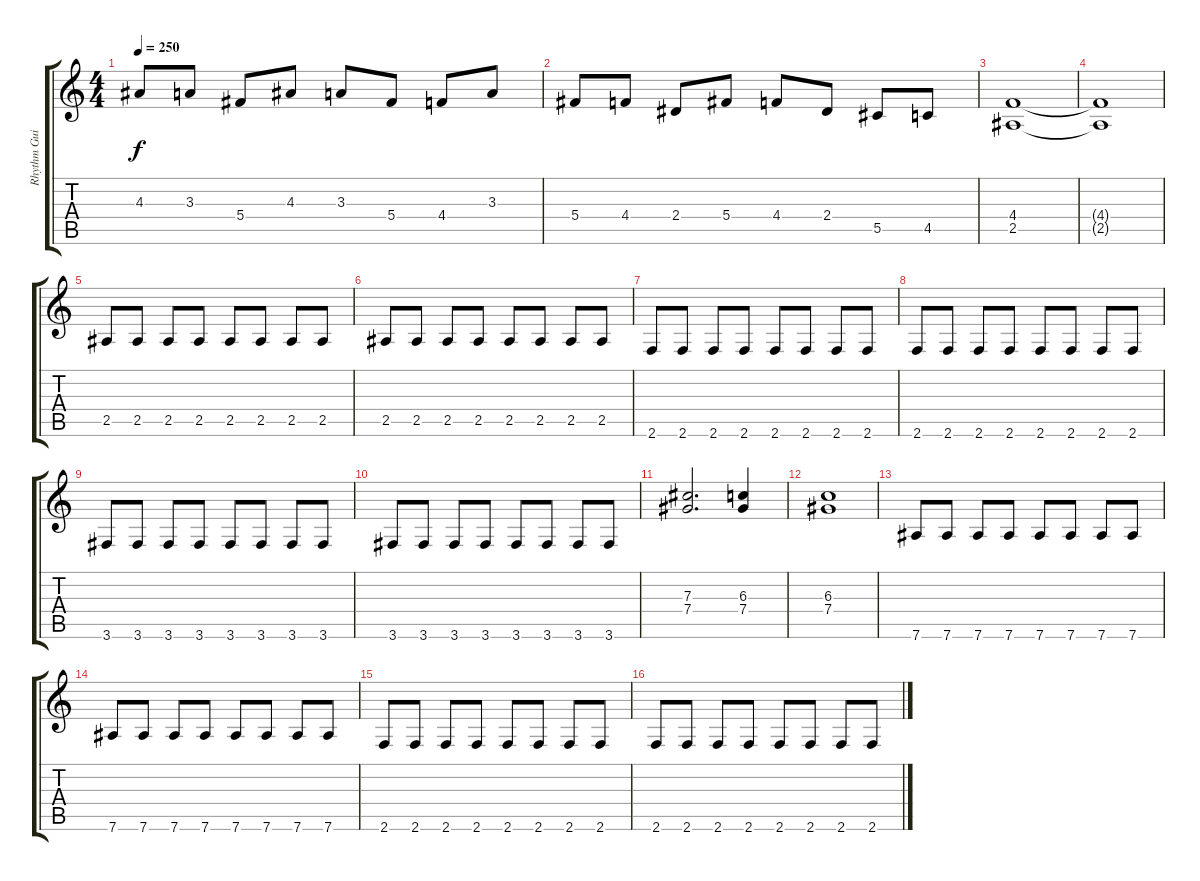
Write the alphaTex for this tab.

\track ("Rhythm Guitar" "Rhythm Gui") {instrument overdrivenguitar}
\staff {score tabs}
\tuning (Eb4 Bb3 Gb3 Db3 Ab2 Eb2) {hide}
\ts (4 4)
\tempo 250
\clef g2
\ks c
4.3.8{dy f} 3.3.8 5.4.8 4.3.8 3.3.8 5.4.8 4.4.8 3.3.8 |
5.4.8 4.4.8 2.4.8 5.4.8 4.4.8 2.4.8 5.5.8 4.5.8 |
(4.4 2.5).1 |
(4.4{t} 2.5{t}).1 |
2.5.8 2.5.8 2.5.8 2.5.8 2.5.8 2.5.8 2.5.8 2.5.8 |
2.5.8 2.5.8 2.5.8 2.5.8 2.5.8 2.5.8 2.5.8 2.5.8 |
2.6.8 2.6.8 2.6.8 2.6.8 2.6.8 2.6.8 2.6.8 2.6.8 |
2.6.8 2.6.8 2.6.8 2.6.8 2.6.8 2.6.8 2.6.8 2.6.8 |
3.6.8 3.6.8 3.6.8 3.6.8 3.6.8 3.6.8 3.6.8 3.6.8 |
3.6.8 3.6.8 3.6.8 3.6.8 3.6.8 3.6.8 3.6.8 3.6.8 |
(7.3 7.4).2{d} (6.3 7.4).4 |
(6.3 7.4).1 |
7.6.8 7.6.8 7.6.8 7.6.8 7.6.8 7.6.8 7.6.8 7.6.8 |
7.6.8 7.6.8 7.6.8 7.6.8 7.6.8 7.6.8 7.6.8 7.6.8 |
2.6.8 2.6.8 2.6.8 2.6.8 2.6.8 2.6.8 2.6.8 2.6.8 |
2.6.8 2.6.8 2.6.8 2.6.8 2.6.8 2.6.8 2.6.8 2.6.8
